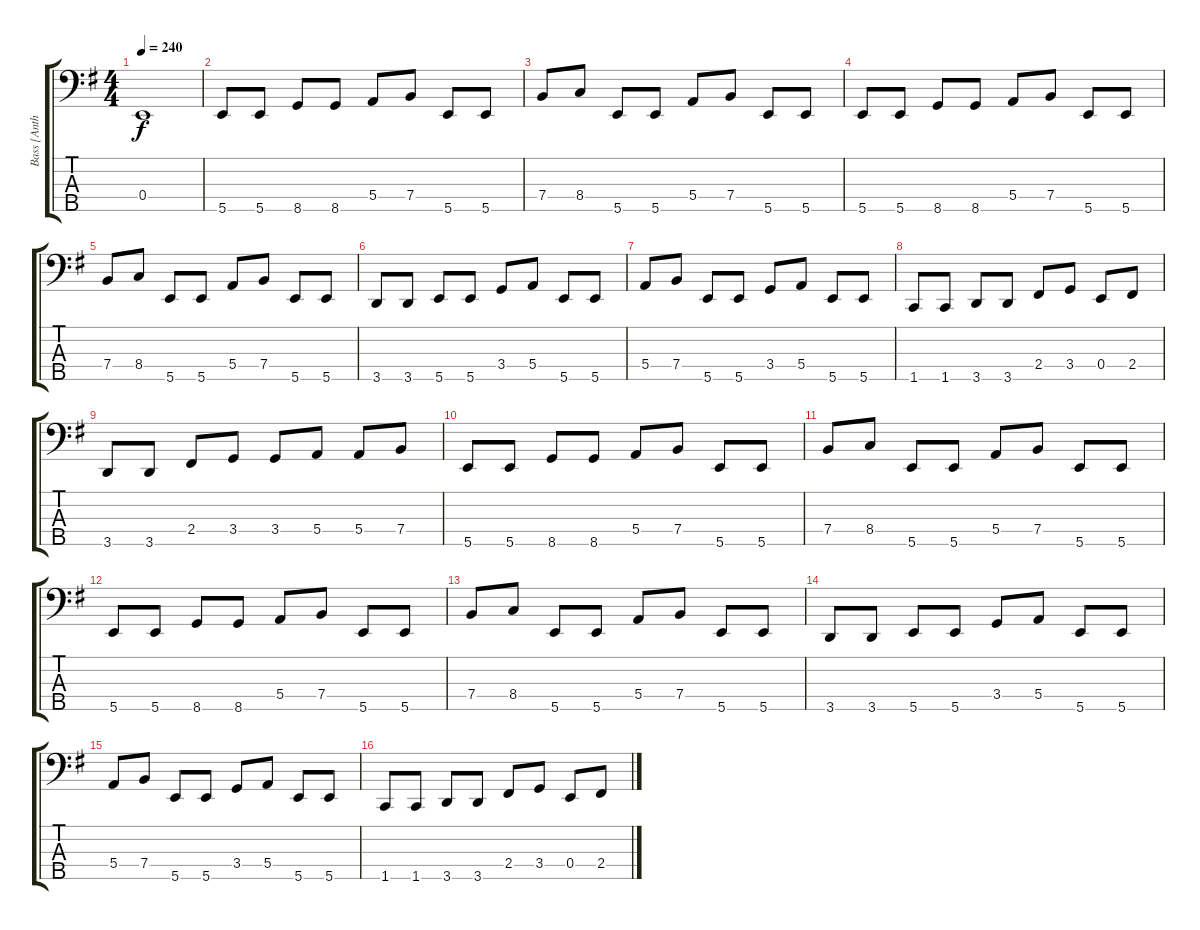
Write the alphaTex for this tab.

\track ("Bass [Anthony Ridout]" "Bass [Anth") {instrument electricbasspick}
\staff {score tabs}
\tuning (G2 D2 A1 E1 B0) {hide}
\ts (4 4)
\tempo 240
\clef f4
\ks eminor
0.4{t}.1{dy f} |
5.5.8 5.5.8 8.5.8 8.5.8 5.4.8 7.4.8 5.5.8 5.5.8 |
7.4.8 8.4.8 5.5.8 5.5.8 5.4.8 7.4.8 5.5.8 5.5.8 |
5.5.8 5.5.8 8.5.8 8.5.8 5.4.8 7.4.8 5.5.8 5.5.8 |
7.4.8 8.4.8 5.5.8 5.5.8 5.4.8 7.4.8 5.5.8 5.5.8 |
3.5.8 3.5.8 5.5.8 5.5.8 3.4.8 5.4.8 5.5.8 5.5.8 |
5.4.8 7.4.8 5.5.8 5.5.8 3.4.8 5.4.8 5.5.8 5.5.8 |
1.5.8 1.5.8 3.5.8 3.5.8 2.4.8 3.4.8 0.4.8 2.4.8 |
3.5.8 3.5.8 2.4.8 3.4.8 3.4.8 5.4.8 5.4.8 7.4.8 |
5.5.8 5.5.8 8.5.8 8.5.8 5.4.8 7.4.8 5.5.8 5.5.8 |
7.4.8 8.4.8 5.5.8 5.5.8 5.4.8 7.4.8 5.5.8 5.5.8 |
5.5.8 5.5.8 8.5.8 8.5.8 5.4.8 7.4.8 5.5.8 5.5.8 |
7.4.8 8.4.8 5.5.8 5.5.8 5.4.8 7.4.8 5.5.8 5.5.8 |
3.5.8 3.5.8 5.5.8 5.5.8 3.4.8 5.4.8 5.5.8 5.5.8 |
5.4.8 7.4.8 5.5.8 5.5.8 3.4.8 5.4.8 5.5.8 5.5.8 |
1.5.8 1.5.8 3.5.8 3.5.8 2.4.8 3.4.8 0.4.8 2.4.8
